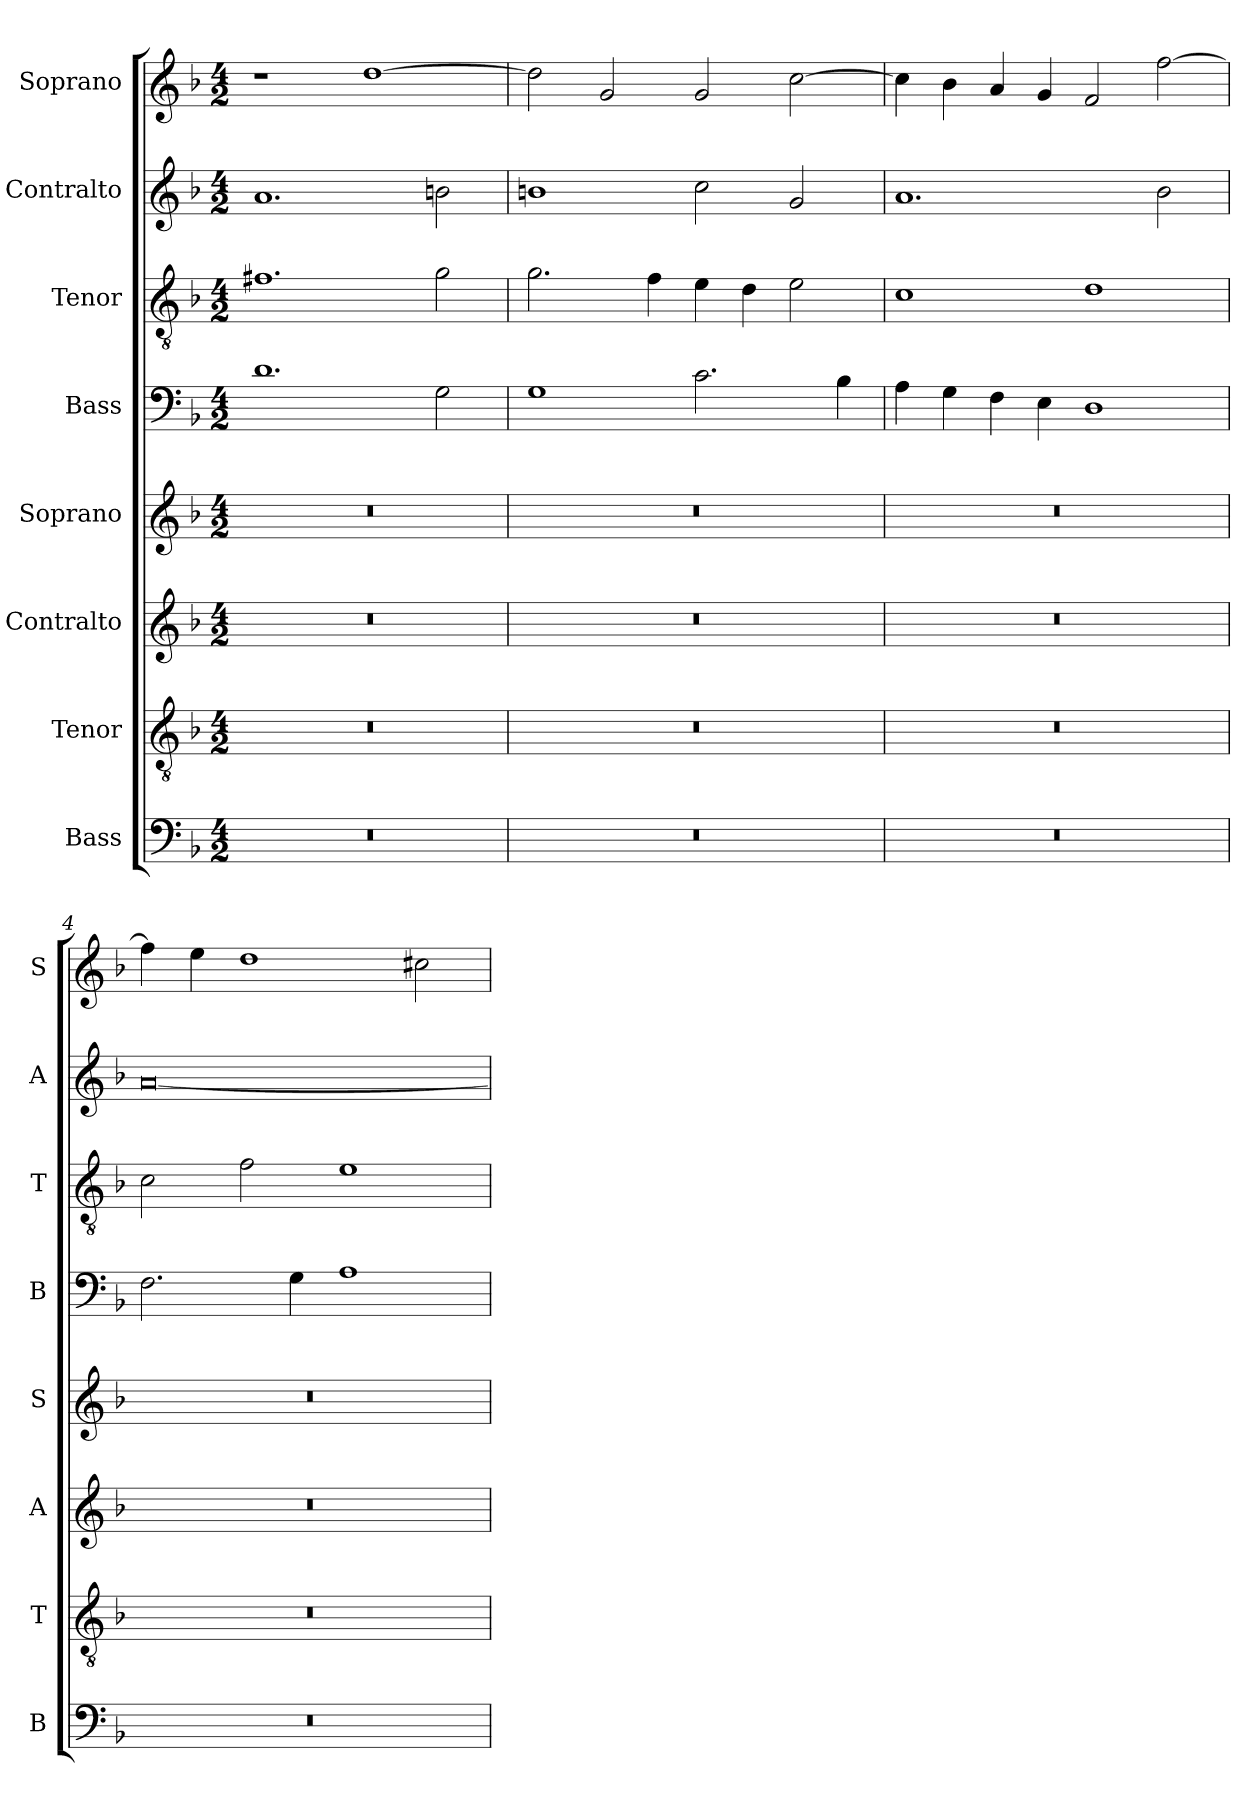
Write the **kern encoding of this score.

**kern	**kern	**kern	**kern	**kern	**kern	**kern	**kern
*part8	*part7	*part6	*part5	*part4	*part3	*part2	*part1
*staff8	*staff7	*staff6	*staff5	*staff4	*staff3	*staff2	*staff1
*I"Bass	*I"Tenor	*I"Contralto	*I"Soprano	*I"Bass	*I"Tenor	*I"Contralto	*I"Soprano
*I'B	*I'T	*I'A	*I'S	*I'B	*I'T	*I'A	*I'S
*clefF4	*clefGv2	*clefG2	*clefG2	*clefF4	*clefGv2	*clefG2	*clefG2
*k[b-]	*k[b-]	*k[b-]	*k[b-]	*k[b-]	*k[b-]	*k[b-]	*k[b-]
*G:dor	*G:dor	*G:dor	*G:dor	*G:dor	*G:dor	*G:dor	*G:dor
*M4/2	*M4/2	*M4/2	*M4/2	*M4/2	*M4/2	*M4/2	*M4/2
=1	=1	=1	=1	=1	=1	=1	=1
0r	0r	0r	0r	1.d	1.f#X	1.a	1r
.	.	.	.	.	.	.	[1dd
.	.	.	.	2G	2g	2bn	.
=2	=2	=2	=2	=2	=2	=2	=2
0r	0r	0r	0r	1G	2.g	1bn	2dd]
.	.	.	.	.	.	.	2g
.	.	.	.	.	4f	.	.
.	.	.	.	2.c	4e	2cc	2g
.	.	.	.	.	4d	.	.
.	.	.	.	.	2e	2g	[2cc
.	.	.	.	4B-	.	.	.
=3	=3	=3	=3	=3	=3	=3	=3
0r	0r	0r	0r	4A	1c	1.a	4cc]
.	.	.	.	4G	.	.	4b-
.	.	.	.	4F	.	.	4a
.	.	.	.	4E	.	.	4g
.	.	.	.	1D	1d	.	2f
.	.	.	.	.	.	2b-	[2ff
=4	=4	=4	=4	=4	=4	=4	=4
0r	0r	0r	0r	2.F	2c	[0a	4ff]
.	.	.	.	.	.	.	4ee
.	.	.	.	.	2f	.	1dd
.	.	.	.	4G	.	.	.
.	.	.	.	1A	1e	.	.
.	.	.	.	.	.	.	2cc#X
=	=	=	=	=	=	=	=
*-	*-	*-	*-	*-	*-	*-	*-
